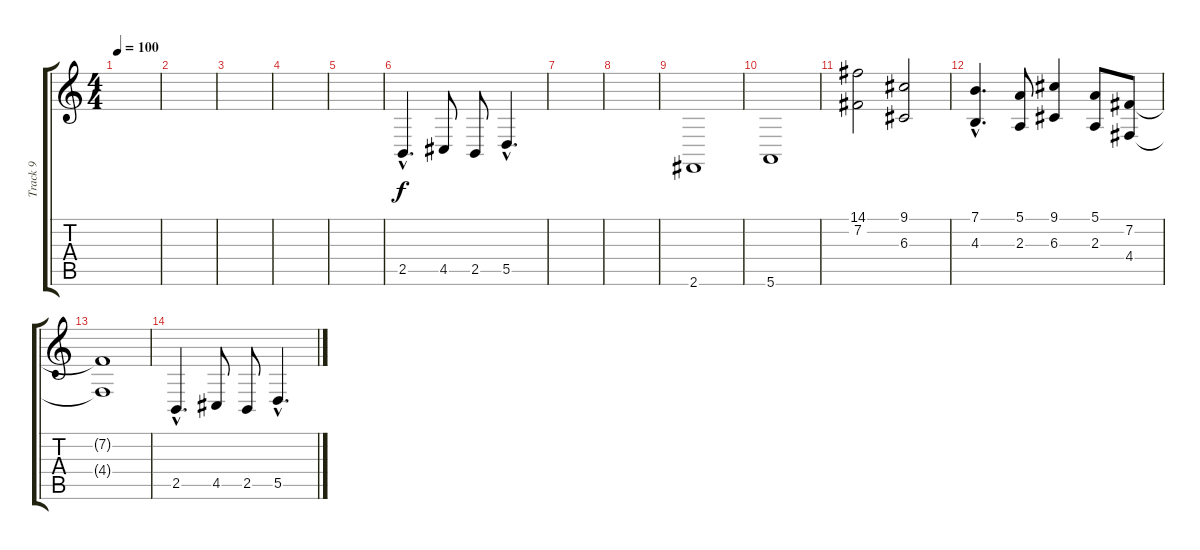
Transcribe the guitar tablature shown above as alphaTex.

\track ("Track 9" "Track 9") {instrument flute}
\staff {score tabs}
\tuning (E4 B3 G3 D3 A2 E2) {hide}
\ts (4 4)
\tempo 100
\clef g2
\ks c
|
|
|
|
|
2.5{hac}.4{d} 4.5.8 2.5.8 5.5{hac}.4{d} |
|
|
2.6.1 |
5.6.1 |
(14.1 7.2).2 (9.1 6.3).2 |
(7.1{hac} 4.3{hac}).4{d} (5.1 2.3).8 (9.1 6.3).4 (5.1 2.3).8 (7.2 4.4).8 |
(7.2{t} 4.4{t}).1 |
2.5{hac}.4{d} 4.5.8 2.5.8 5.5{hac}.4{d}
